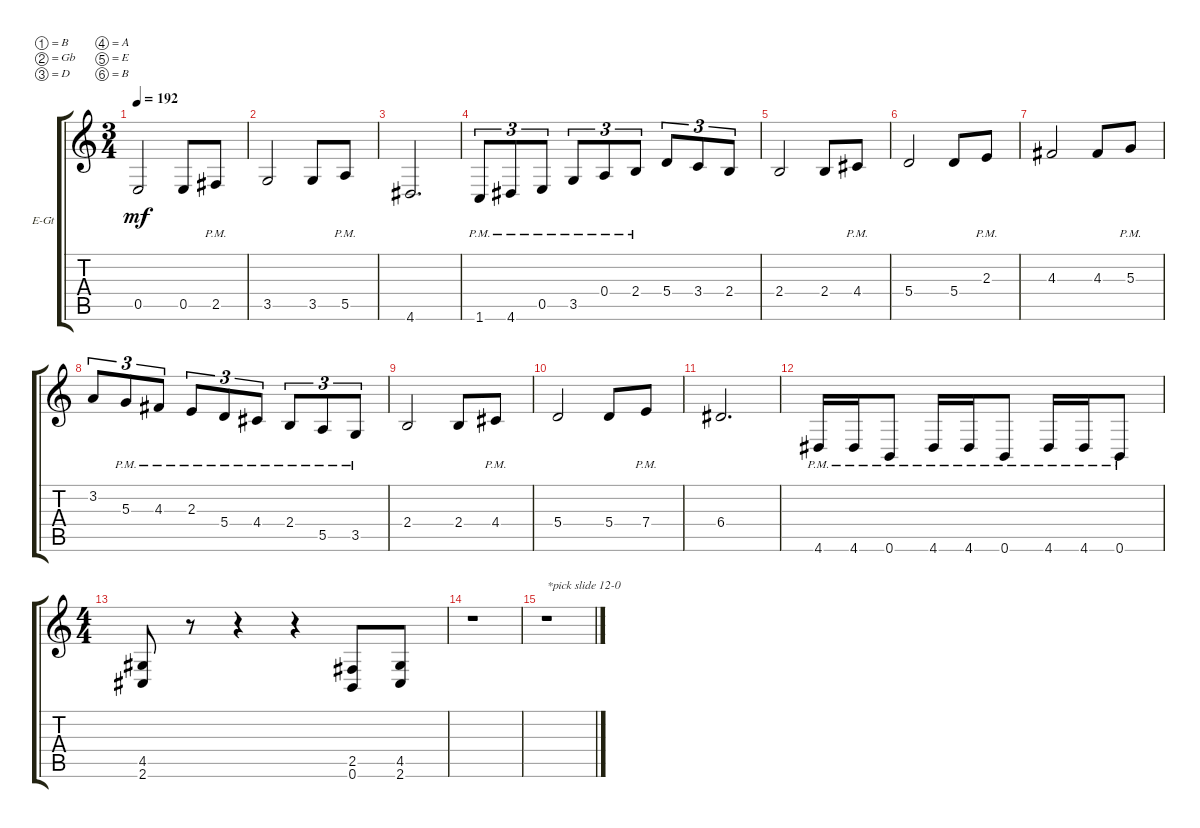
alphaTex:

\bracketExtendMode groupsimilarinstruments
\firstSystemTrackNameOrientation horizontal
\otherSystemsTrackNameOrientation horizontal
\track ("Electric Guitar 2" "E-Gt") {instrument distortionguitar}
\staff {score tabs}
\tuning (B3 Gb3 D3 A2 E2 B1)
\ts (3 4)
\tempo 192
\clef g2
\ks c
0.5.2{dy mf} 0.5.8 2.5{pm}.8 |
3.5.2 3.5.8 5.5{pm}.8 |
4.6.2{d} |
1.6{pm}.8{tu (3 2)} 4.6{pm}.8{tu (3 2)} 0.5{pm}.8{tu (3 2)} 3.5{pm}.8{tu (3 2)} 0.4{pm}.8{tu (3 2)} 2.4{pm}.8{tu (3 2)} 5.4.8{tu (3 2)} 3.4.8{tu (3 2)} 2.4.8{tu (3 2)} |
2.4.2 2.4.8 4.4{pm}.8 |
5.4.2 5.4.8 2.3{pm}.8 |
4.3.2 4.3.8 5.3{pm}.8 |
3.2.8{tu (3 2)} 5.3{pm}.8{tu (3 2)} 4.3{pm}.8{tu (3 2)} 2.3{pm}.8{tu (3 2)} 5.4{pm}.8{tu (3 2)} 4.4{pm}.8{tu (3 2)} 2.4{pm}.8{tu (3 2)} 5.5{pm}.8{tu (3 2)} 3.5{pm}.8{tu (3 2)} |
2.4.2 2.4.8 4.4{pm}.8 |
5.4.2 5.4.8 7.4{pm}.8 |
6.4.2{d} |
4.6{pm}.16 4.6{pm}.16 0.6{pm}.8 4.6{pm}.16 4.6{pm}.16 0.6{pm}.8 4.6{pm}.16 4.6{pm}.16 0.6{pm}.8 |
\ts (4 4)
(2.6 4.5).8 r.8 r.4 r.4 (0.6 2.5).8 (2.6 4.5).8 |
r.1 |
r.1{txt "*pick slide 12-0"}
